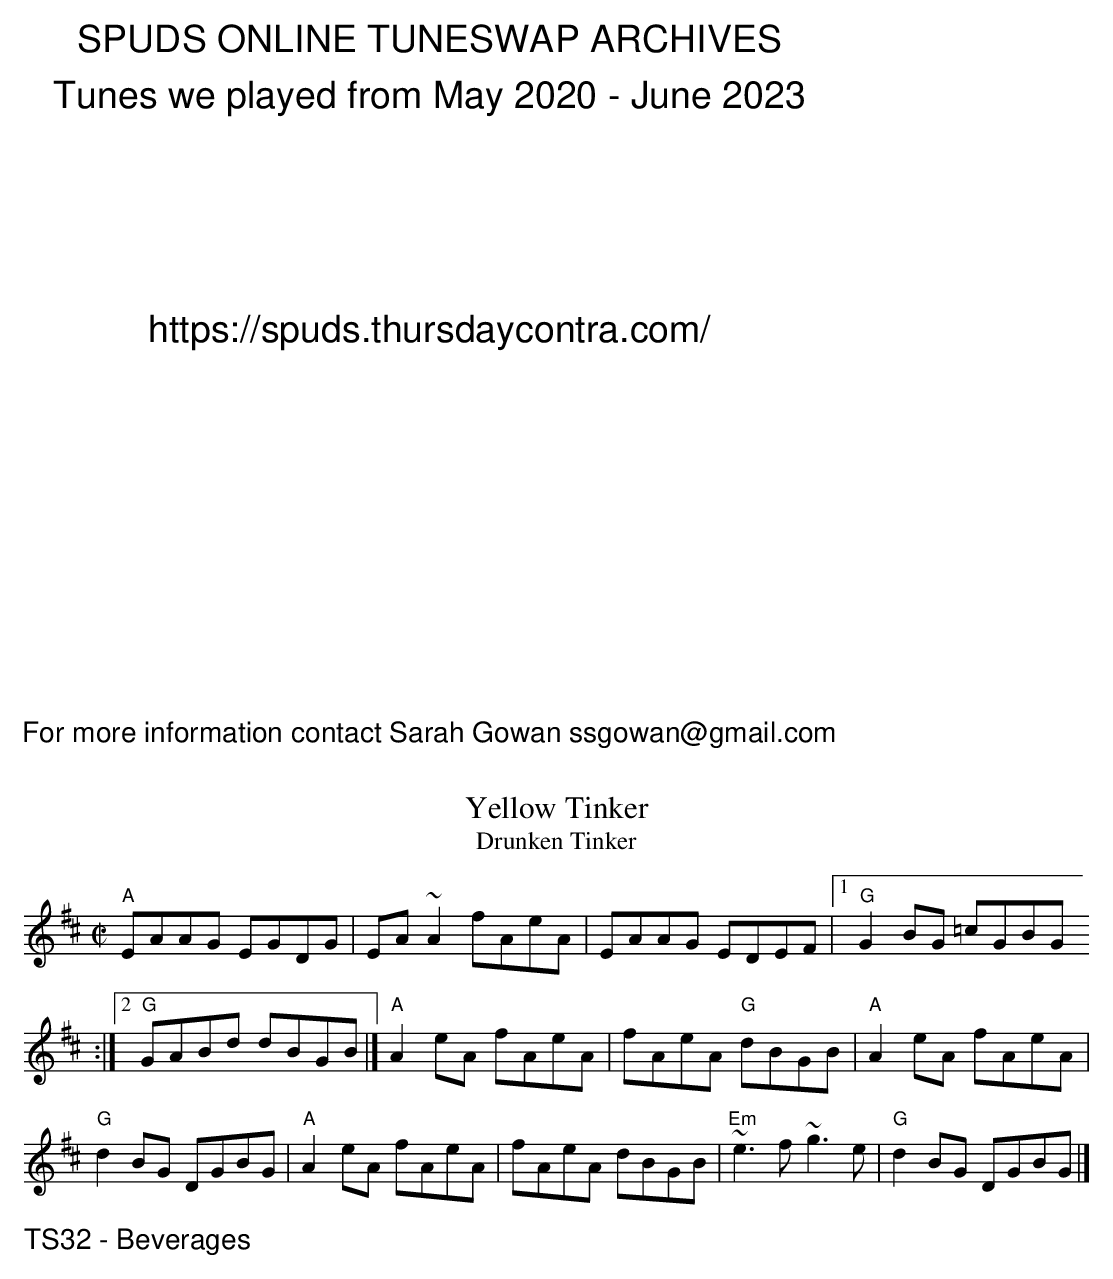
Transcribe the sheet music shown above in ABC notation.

X:1
T: Yellow Tinker
T: Drunken Tinker
M:C|
L:1/8
K:AMix
"A"EAAG EGDG|EA~A2 fAeA|EAAG EDEF|1 "G"G2BG =cGBG
:|2 "G"GABd dBGB|]"A"A2eA fAeA|fAeA "G"dBGB|"A"A2eA fAeA|
"G"d2BG DGBG|"A"A2eA fAeA|fAeA dBGB|"Em"~e3f ~g3e|"G"d2BG DGBG|]
